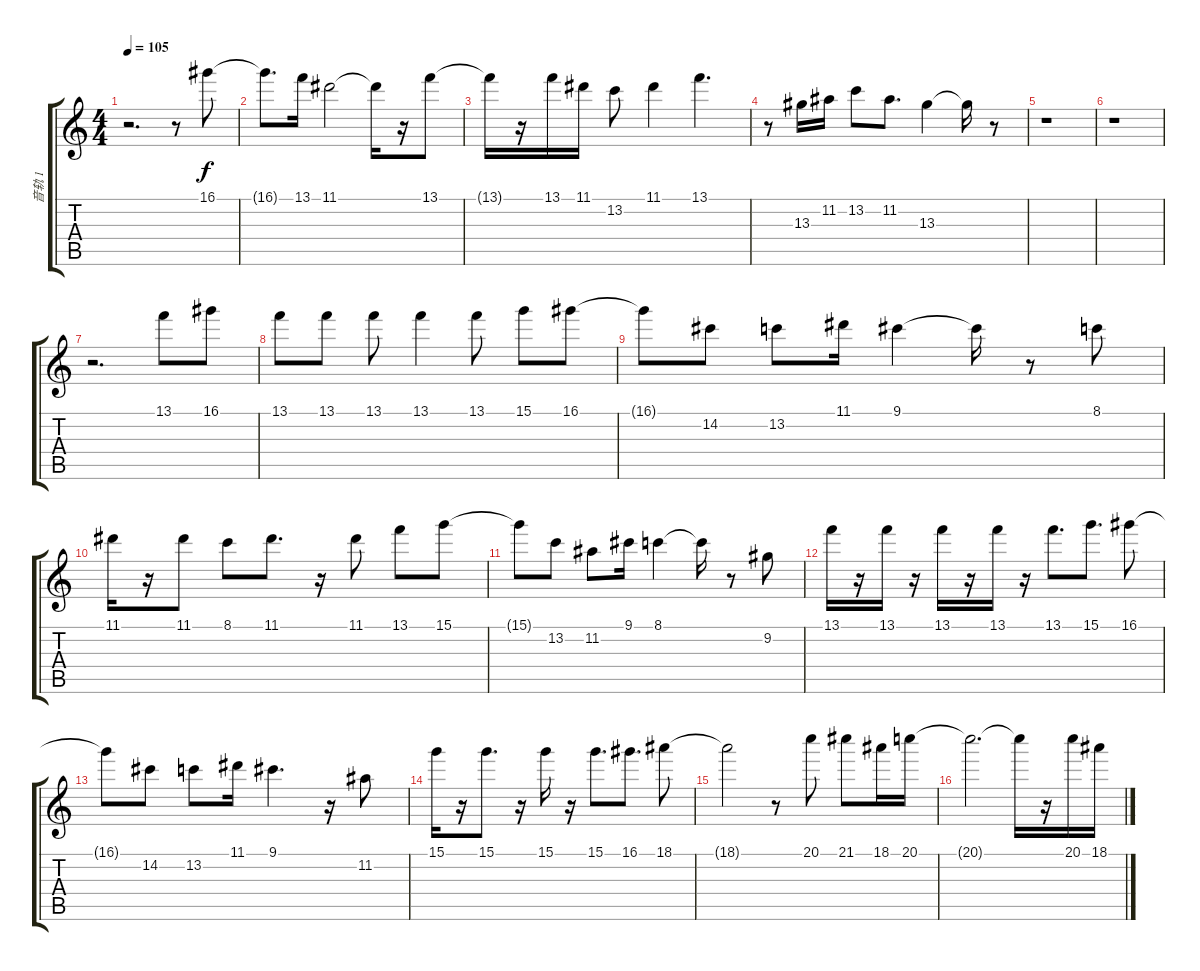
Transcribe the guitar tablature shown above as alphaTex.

\track ("音轨 1" "音轨 1") {instrument distortionguitar}
\staff {score tabs}
\tuning (E4 B3 G3 D3 A2 E2) {hide}
\ts (4 4)
\tempo 105
\clef g2
\ks c
r.2{d dy f} r.8 16.1.8 |
16.1{t}.8{d} 13.1.16 11.1.2 11.1{t}.16 r.16 13.1.8 |
13.1{t}.16 r.16 13.1.16 11.1.16 13.2.8 11.1.4 13.1.4{d} |
r.8 13.3.16 11.2.16 13.2.8 11.2.8{d} 13.3.4 13.3{t}.16 r.8 |
r.1 |
r.1 |
r.2{d} 13.1.8 16.1.8 |
13.1.8 13.1.8 13.1.8 13.1.4 13.1.8 15.1.8 16.1.8 |
16.1{t}.8 14.2.8 13.2.8 11.1.16 9.1.4 9.1{t}.16 r.8 8.1.8 |
11.1.16 r.16 11.1.8 8.1.8 11.1.8{d} r.16 11.1.8 13.1.8 15.1.8 |
15.1{t}.8 13.2.8 11.2.8 9.1.16 8.1.4 8.1{t}.16 r.8 9.2.8 |
13.1.16 r.16 13.1.16 r.16 13.1.16 r.16 13.1.16 r.16 13.1.8{d} 15.1.8{d} 16.1.8 |
16.1{t}.8 14.2.8 13.2.8 11.1.16 9.1.4{d} r.16 11.2.8 |
15.1.16 r.16 15.1.8{d} r.16 15.1.16 r.16 15.1.8{d} 16.1.8{d} 18.1.8 |
18.1{t}.2 r.8 20.1.8 21.1.8 18.1.16 20.1.16 |
20.1{t}.2{d} 20.1{t}.16 r.16 20.1.16 18.1.16
